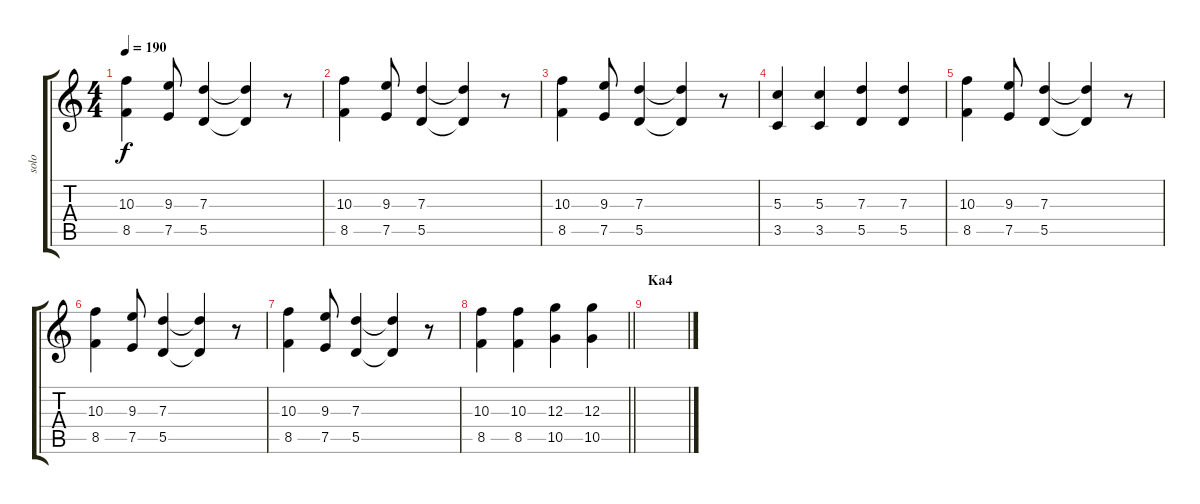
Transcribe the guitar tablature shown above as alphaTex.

\track ("solo" "solo") {instrument distortionguitar}
\staff {score tabs}
\tuning (E4 B3 G3 D3 A2 E2) {hide}
\ts (4 4)
\tempo 190
\clef g2
\ks c
(10.3 8.5).4{dy f} (9.3 7.5).8 (7.3 5.5).4 (7.3{t} 5.5{t}).4 r.8 |
(10.3 8.5).4 (9.3 7.5).8 (7.3 5.5).4 (7.3{t} 5.5{t}).4 r.8 |
(10.3 8.5).4 (9.3 7.5).8 (7.3 5.5).4 (7.3{t} 5.5{t}).4 r.8 |
(5.3 3.5).4 (5.3 3.5).4 (7.3 5.5).4 (7.3 5.5).4 |
(10.3 8.5).4 (9.3 7.5).8 (7.3 5.5).4 (7.3{t} 5.5{t}).4 r.8 |
(10.3 8.5).4 (9.3 7.5).8 (7.3 5.5).4 (7.3{t} 5.5{t}).4 r.8 |
(10.3 8.5).4 (9.3 7.5).8 (7.3 5.5).4 (7.3{t} 5.5{t}).4 r.8 |
\barLineRight lightlight
(10.3 8.5).4 (10.3 8.5).4 (12.3 10.5).4 (12.3 10.5).4 |
\section ("" "Ka4")
